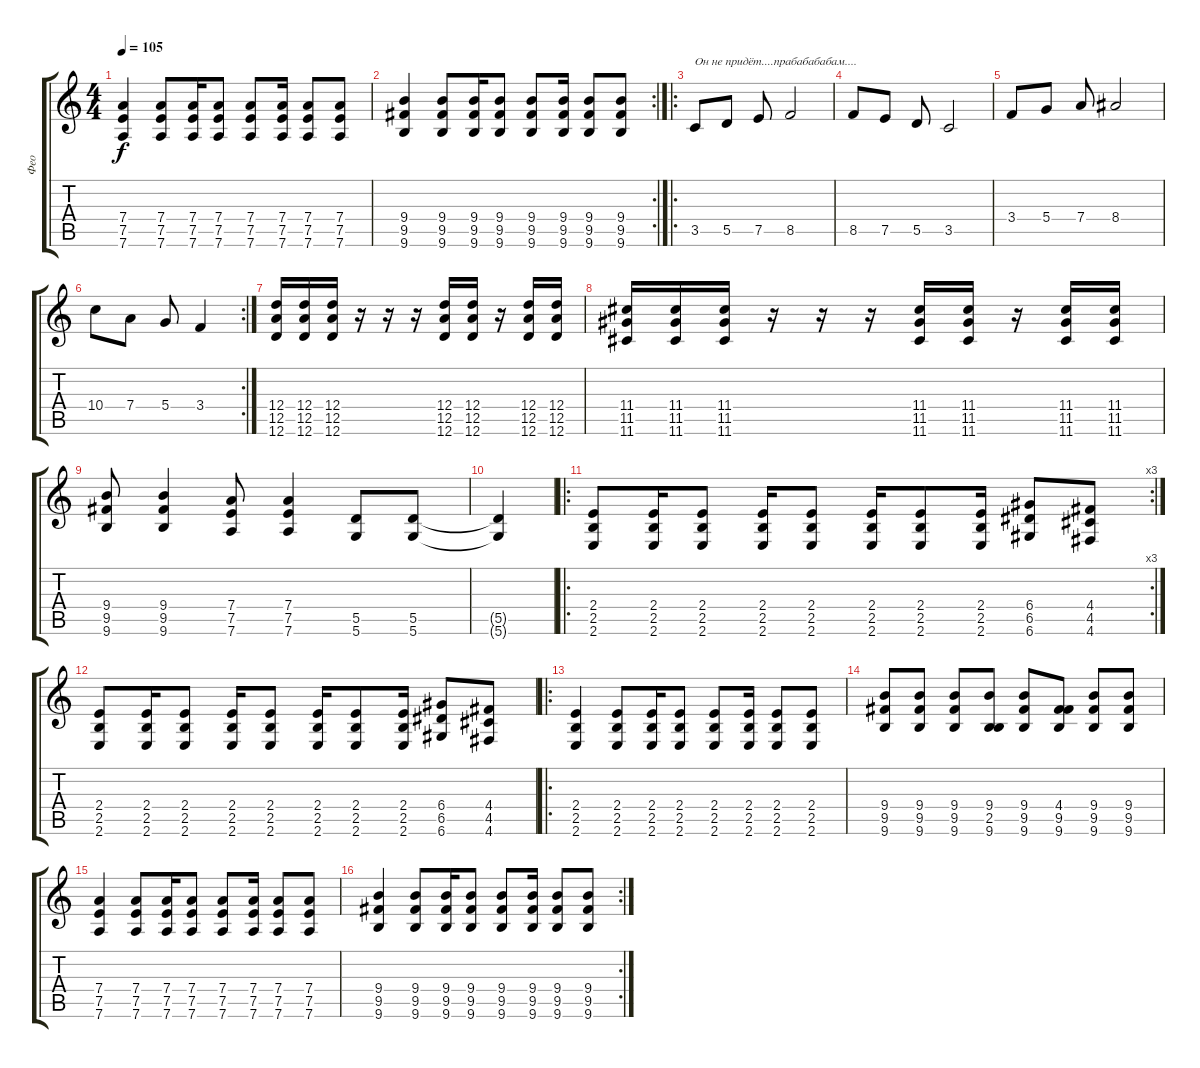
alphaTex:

\track ("Фео" "Фео") {instrument distortionguitar}
\staff {score tabs}
\tuning (D4 A3 Gb3 D3 A2 D2) {hide}
\ts (4 4)
\tempo 105
\clef g2
\ks c
(7.4 7.5 7.6).4{dy f} (7.4 7.5 7.6).8 (7.4 7.5 7.6).16 (7.4 7.5 7.6).8 (7.4 7.5 7.6).8 (7.4 7.5 7.6).16 (7.4 7.5 7.6).8 (7.4 7.5 7.6).8 |
\rc 2
(9.4 9.5 9.6).4 (9.4 9.5 9.6).8 (9.4 9.5 9.6).16 (9.4 9.5 9.6).8 (9.4 9.5 9.6).8 (9.4 9.5 9.6).16 (9.4 9.5 9.6).8 (9.4 9.5 9.6).8 |
\ro
3.5.8{txt "Он не придёт....прабабабабам...." instrument altosax} 5.5.8 7.5.8 8.5.2 |
8.5.8 7.5.8 5.5.8 3.5.2 |
3.4.8 5.4.8 7.4.8 8.4.2 |
\rc 2
10.4.8 7.4.8 5.4.8 3.4.4 |
(12.4 12.5 12.6).16{instrument distortionguitar} (12.4 12.5 12.6).16 (12.4 12.5 12.6).16 r.16 r.16 r.16 (12.4 12.5 12.6).16 (12.4 12.5 12.6).16 r.16 (12.4 12.5 12.6).16 (12.4 12.5 12.6).16 |
(11.4 11.5 11.6).16 (11.4 11.5 11.6).16 (11.4 11.5 11.6).16 r.16 r.16 r.16 (11.4 11.5 11.6).16 (11.4 11.5 11.6).16 r.16 (11.4 11.5 11.6).16 (11.4 11.5 11.6).16 |
(9.4 9.5 9.6).8 (9.4 9.5 9.6).4 (7.4 7.5 7.6).8 (7.4 7.5 7.6).4 (5.5 5.6).8 (5.5 5.6).8 |
(5.5{t} 5.6{t}).4 |
\ro
\rc 3
(2.4 2.5 2.6).8 (2.4 2.5 2.6).16 (2.4 2.5 2.6).8 (2.4 2.5 2.6).16 (2.4 2.5 2.6).8 (2.4 2.5 2.6).16 (2.4 2.5 2.6).8 (2.4 2.5 2.6).16 (6.4 6.5 6.6).8 (4.4 4.5 4.6).8 |
(2.4 2.5 2.6).8 (2.4 2.5 2.6).16 (2.4 2.5 2.6).8 (2.4 2.5 2.6).16 (2.4 2.5 2.6).8 (2.4 2.5 2.6).16 (2.4 2.5 2.6).8 (2.4 2.5 2.6).16 (6.4 6.5 6.6).8 (4.4 4.5 4.6).8 |
\ro
(2.4 2.5 2.6).4 (2.4 2.5 2.6).8 (2.4 2.5 2.6).16 (2.4 2.5 2.6).8 (2.4 2.5 2.6).8 (2.4 2.5 2.6).16 (2.4 2.5 2.6).8 (2.4 2.5 2.6).8 |
(9.4 9.5 9.6).8 (9.4 9.5 9.6).8 (9.4 9.5 9.6).8 (9.4 2.5 9.6).8 (9.4 9.5 9.6).8 (4.4 9.5 9.6).8 (9.4 9.5 9.6).8 (9.4 9.5 9.6).8 |
(7.4 7.5 7.6).4 (7.4 7.5 7.6).8 (7.4 7.5 7.6).16 (7.4 7.5 7.6).8 (7.4 7.5 7.6).8 (7.4 7.5 7.6).16 (7.4 7.5 7.6).8 (7.4 7.5 7.6).8 |
\rc 2
(9.4 9.5 9.6).4 (9.4 9.5 9.6).8 (9.4 9.5 9.6).16 (9.4 9.5 9.6).8 (9.4 9.5 9.6).8 (9.4 9.5 9.6).16 (9.4 9.5 9.6).8 (9.4 9.5 9.6).8
